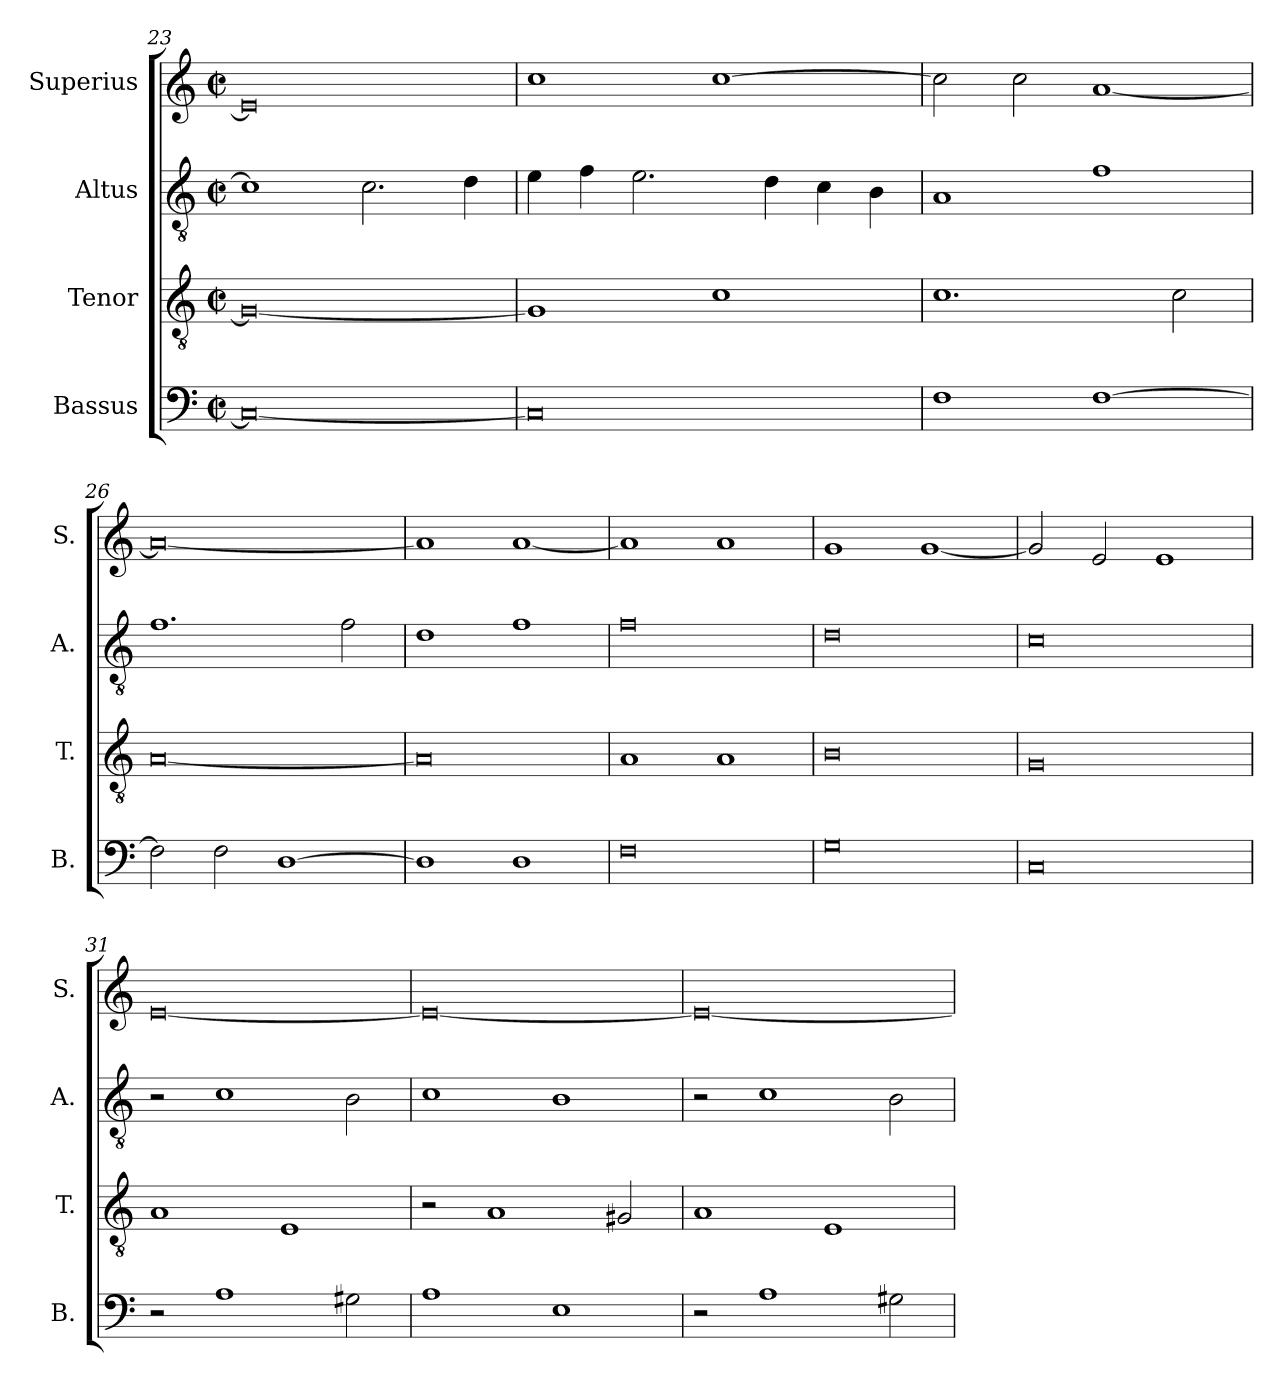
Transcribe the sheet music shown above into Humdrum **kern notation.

**kern	**kern	**kern	**kern
*part4	*part3	*part2	*part1
*staff4	*staff3	*staff2	*staff1
*I"Bassus	*I"Tenor	*I"Altus	*I"Superius
*I'B.	*I'T.	*I'A.	*I'S.
*clefF4	*clefGv2	*clefGv2	*clefG2
*	*ITrd7c12	*ITrd7c12	*
*k[]	*k[]	*k[]	*k[]
*C:	*C:	*C:	*C:
*M2/2	*M2/2	*M2/2	*M2/2
*met(c|)	*met(c|)	*met(c|)	*met(c|)
=23	=23	=23	=23
0Ci_<	0GGi_<	1Ci]	0ei]
.	.	2.Ci\	.
.	.	4Di\	.
=24	=24	=24	=24
0Ci]	1GGi]	4Ei\	1cci
.	.	4Fi\	.
.	.	2.Ei\	.
.	1Ci	.	[>1cci
.	.	4Di\	.
.	.	4Ci\	.
.	.	4BBi\	.
=25	=25	=25	=25
1Fi	1.Ci	1AAi	2cci\]
.	.	.	2cci\
[>1Fi	.	1Fi	[<1ai
.	2Ci\	.	.
!!LO:LB:g=z
=26	=26	=26	=26
2Fi\]	[<0AAi	1.Fi	0ai_<
2Fi\	.	.	.
[>1Di	.	.	.
.	.	2Fi\	.
=27	=27	=27	=27
1Di]	0AAi]	1Di	1ai]
1Di	.	1Fi	[<1ai
=28	=28	=28	=28
0Fi	1AAi	0Fi	1ai]
.	1AAi	.	1ai
=29	=29	=29	=29
0Gi	0BBi	0Di	1gi
.	.	.	[<1gi
=30	=30	=30	=30
0Ci	0GGi	0Ci	2gi/]
.	.	.	2ei/
.	.	.	1ei
=31	=31	=31	=31
2r	1AAi	2r	[<0ei
1Ai	.	1Ci	.
.	1EEi	.	.
2G#Xi\	.	2BBi\	.
!!LO:LB:g=z
=32	=32	=32	=32
1Ai	2r	1Ci	0ei_<
.	1AAi	.	.
1Ei	.	1BBi	.
.	2GG#Xi/	.	.
=33	=33	=33	=33
2r	1AAi	2r	0ei_<
1Ai	.	1Ci	.
.	1EEi	.	.
2G#Xi\	.	2BBi\	.
=	=	=	=
*-	*-	*-	*-
